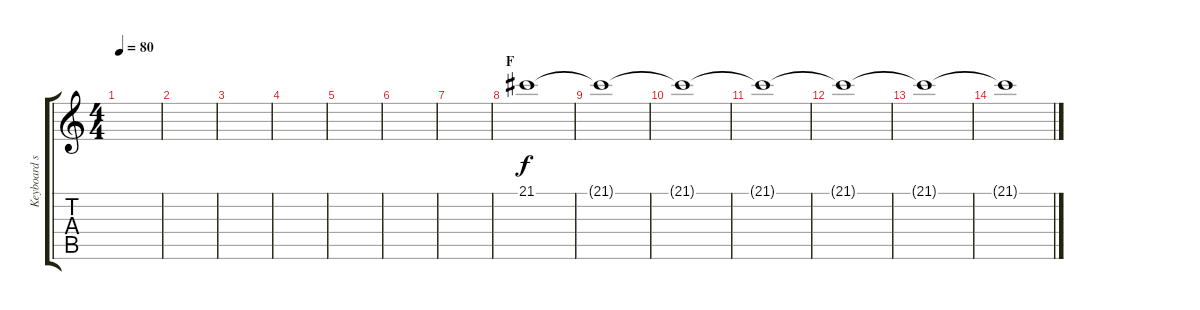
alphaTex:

\track ("Keyboard strings" "Keyboard s") {instrument stringensemble1}
\staff {score tabs}
\tuning (E4 B3 G3 D3 A2 E2) {hide}
\ts (4 4)
\tempo 80
\clef g2
\ks c
|
|
|
|
|
|
|
\section ("" "F")
21.1.1 |
21.1{t}.1 |
21.1{t}.1 |
21.1{t}.1 |
21.1{t}.1 |
21.1{t}.1 |
21.1{t}.1
